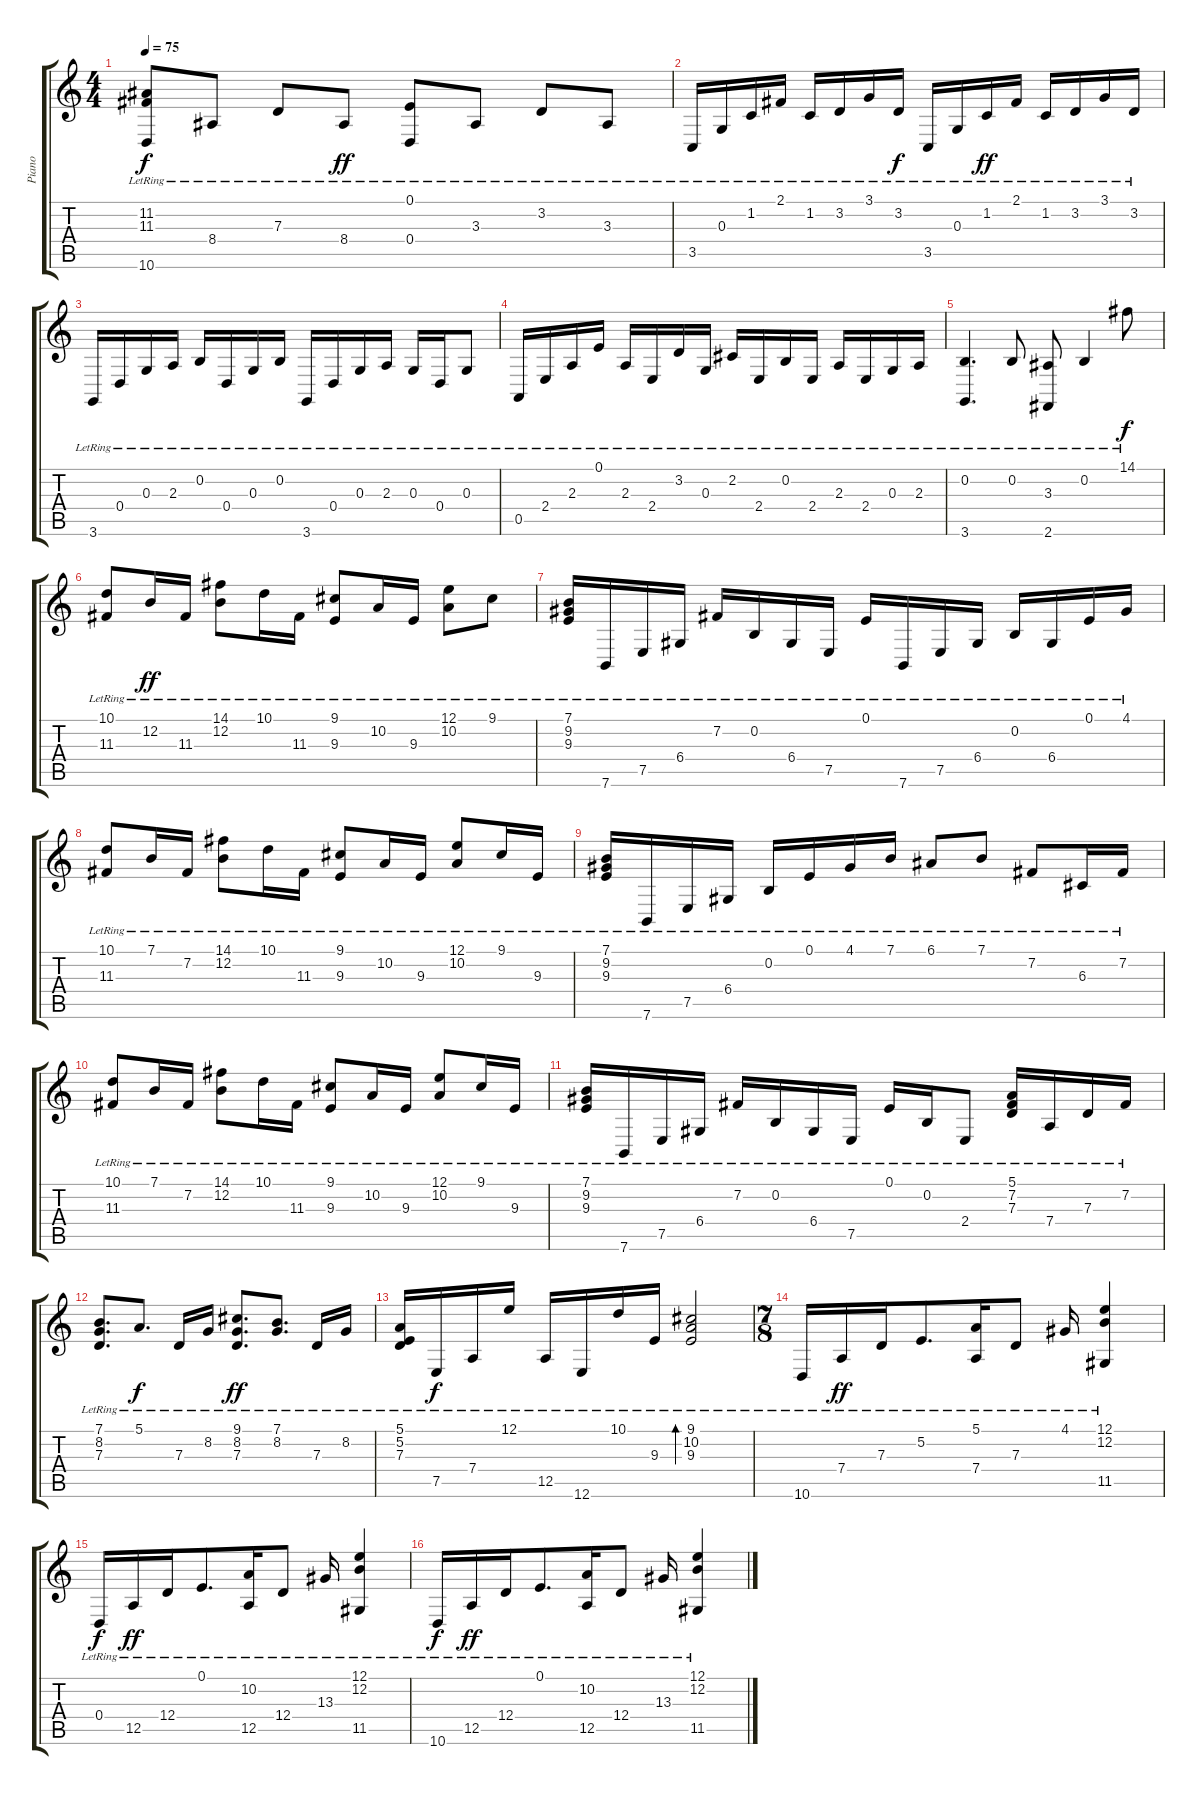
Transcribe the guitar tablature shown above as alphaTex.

\track ("Piano" "Piano") {instrument acousticgrandpiano}
\staff {score tabs}
\tuning (E4 B3 G3 D3 A2 E2) {hide}
\ts (4 4)
\tempo 75
\clef g2
\ks c
(11.2{lr} 11.3{lr} 10.6{lr}).8{dy f} 8.4{lr}.8 7.3{lr}.8 8.4{lr}.8{dy ff} (0.1{lr} 0.4{lr}).8 3.3{lr}.8 3.2{lr}.8 3.3{lr}.8 |
3.5{lr}.16 0.3{lr}.16 1.2{lr}.16 2.1{lr}.16 1.2{lr}.16 3.2{lr}.16 3.1{lr}.16 3.2{lr}.16{dy f} 3.5{lr}.16 0.3{lr}.16 1.2{lr}.16{dy ff} 2.1{lr}.16 1.2{lr}.16 3.2{lr}.16 3.1{lr}.16 3.2{lr}.16 |
3.6{lr}.16 0.4{lr}.16 0.3{lr}.16 2.3{lr}.16 0.2{lr}.16 0.4{lr}.16 0.3{lr}.16 0.2{lr}.16 3.6{lr}.16 0.4{lr}.16 0.3{lr}.16 2.3{lr}.16 0.3{lr}.16 0.4{lr}.16 0.3{lr}.8 |
0.5{lr}.16 2.4{lr}.16 2.3{lr}.16 0.1{lr}.16 2.3{lr}.16 2.4{lr}.16 3.2{lr}.16 0.3{lr}.16 2.2{lr}.16 2.4{lr}.16 0.2{lr}.16 2.4{lr}.16 2.3{lr}.16 2.4{lr}.16 0.3{lr}.16 2.3{lr}.16 |
(0.2{lr} 3.6{lr}).4{d} 0.2{lr}.8 (3.3{lr} 2.6{lr}).8 0.2{lr}.4 14.1{lr}.8{dy f} |
(10.1{lr} 11.3{lr}).8 12.2{lr}.16{dy ff} 11.3{lr}.16 (14.1{lr} 12.2{lr}).8 10.1{lr}.16 11.3{lr}.16 (9.1{lr} 9.3{lr}).8 10.2{lr}.16 9.3{lr}.16 (12.1{lr} 10.2{lr}).8 9.1{lr}.8 |
(7.1{lr} 9.2{lr} 9.3{lr}).16 7.6{lr}.16 7.5{lr}.16 6.4{lr}.16 7.2{lr}.16 0.2{lr}.16 6.4{lr}.16 7.5{lr}.16 0.1{lr}.16 7.6{lr}.16 7.5{lr}.16 6.4{lr}.16 0.2{lr}.16 6.4{lr}.16 0.1{lr}.16 4.1{lr}.16 |
(10.1{lr} 11.3{lr}).8 7.1{lr}.16 7.2{lr}.16 (14.1{lr} 12.2{lr}).8 10.1{lr}.16 11.3{lr}.16 (9.1{lr} 9.3{lr}).8 10.2{lr}.16 9.3{lr}.16 (12.1{lr} 10.2{lr}).8 9.1{lr}.16 9.3{lr}.16 |
(7.1{lr} 9.2{lr} 9.3{lr}).16 7.6{lr}.16 7.5{lr}.16 6.4{lr}.16 0.2{lr}.16 0.1{lr}.16 4.1{lr}.16 7.1{lr}.16 6.1{lr}.8 7.1{lr}.8 7.2{lr}.8 6.3{lr}.16 7.2{lr}.16 |
(10.1{lr} 11.3{lr}).8 7.1{lr}.16 7.2{lr}.16 (14.1{lr} 12.2{lr}).8 10.1{lr}.16 11.3{lr}.16 (9.1{lr} 9.3{lr}).8 10.2{lr}.16 9.3{lr}.16 (12.1{lr} 10.2{lr}).8 9.1{lr}.16 9.3{lr}.16 |
(7.1{lr} 9.2{lr} 9.3{lr}).16 7.6{lr}.16 7.5{lr}.16 6.4{lr}.16 7.2{lr}.16 0.2{lr}.16 6.4{lr}.16 7.5{lr}.16 0.1{lr}.16 0.2{lr}.16 2.4{lr}.8 (5.1{lr} 7.2{lr} 7.3{lr}).16 7.4{lr}.16 7.3{lr}.16 7.2{lr}.16 |
(7.1{lr} 8.2{lr} 7.3{lr}).8{d} 5.1{lr}.8{d dy f} 7.3{lr}.16 8.2{lr}.16 (9.1{lr} 8.2{lr} 7.3{lr}).8{d dy ff} (7.1{lr} 8.2{lr}).8{d} 7.3{lr}.16 8.2{lr}.16 |
(5.1{lr} 5.2{lr} 7.3{lr}).16 7.5{lr}.16{dy f} 7.4{lr}.16 12.1{lr}.16 12.5{lr}.16 12.6{lr}.16 10.1{lr}.16 9.3{lr}.16 (9.1{lr} 10.2{lr} 9.3{lr}).2{bd 60} |
\ts (7 8)
10.6{lr}.16 7.4{lr}.16{dy ff} 7.3{lr}.16 5.2{lr}.8{d} (5.1{lr} 7.4{lr}).16 7.3{lr}.8 4.1{lr}.16 (12.1{lr} 12.2{lr} 11.5{lr}).4 |
0.4{lr}.16{dy f} 12.5{lr}.16{dy ff} 12.4{lr}.16 0.1{lr}.8{d} (10.2{lr} 12.5{lr}).16 12.4{lr}.8 13.3{lr}.16 (12.1{lr} 12.2{lr} 11.5{lr}).4 |
10.6{lr}.16{dy f} 12.5{lr}.16{dy ff} 12.4{lr}.16 0.1{lr}.8{d} (10.2{lr} 12.5{lr}).16 12.4{lr}.8 13.3{lr}.16 (12.1{lr} 12.2{lr} 11.5{lr}).4
